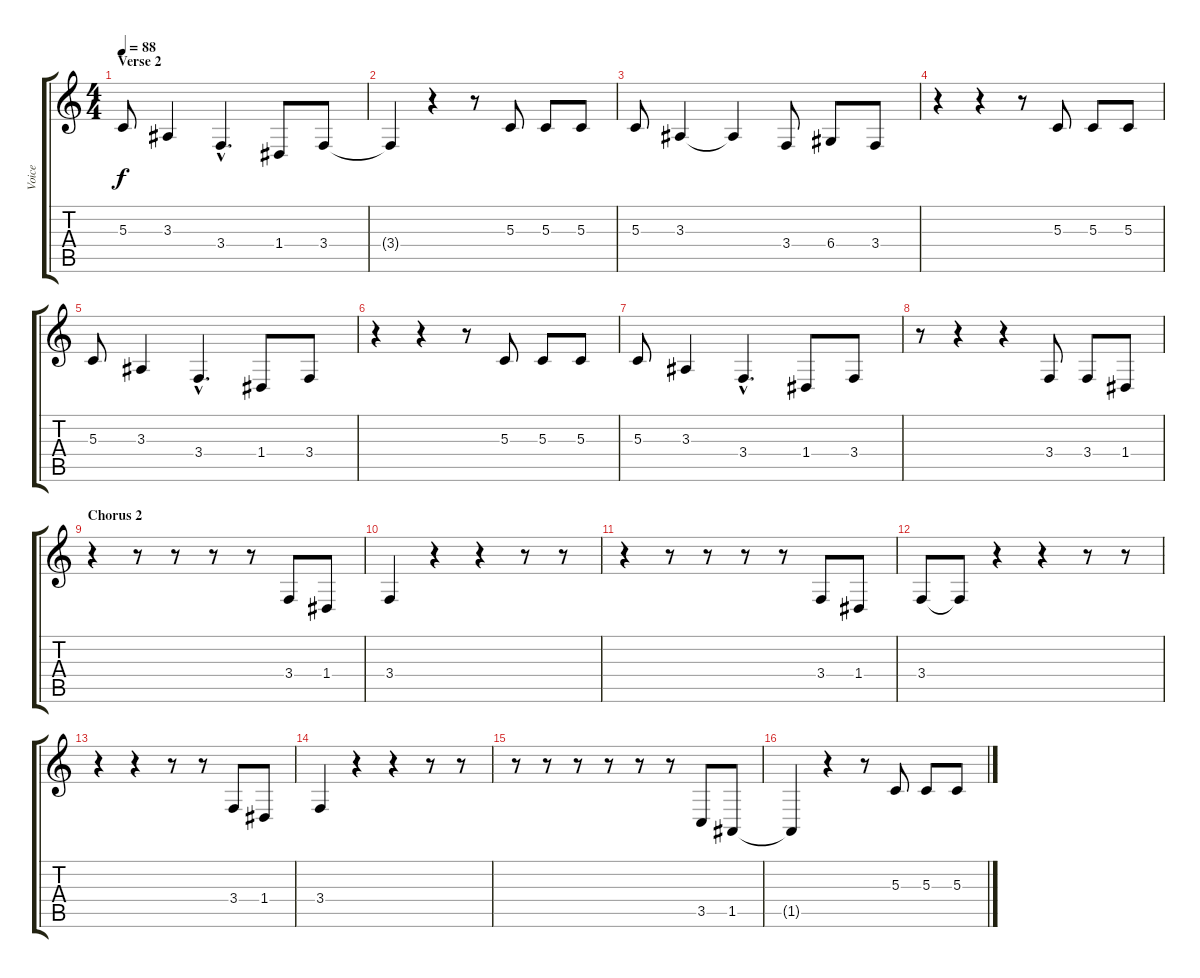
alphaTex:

\track ("Voice" "Voice") {instrument clarinet}
\staff {score tabs}
\tuning (E4 B3 G3 D3 A2 E2) {hide}
\ts (4 4)
\section ("" "Verse 2")
\tempo 88
\clef g2
\ks c
5.3.8{dy f} 3.3.4 3.4{hac}.4{d} 1.4.8 3.4.8 |
3.4{t}.4 r.4 r.8 5.3.8 5.3.8 5.3.8 |
5.3.8 3.3.4 3.3{t}.4 3.4.8 6.4.8 3.4.8 |
r.4 r.4 r.8 5.3.8 5.3.8 5.3.8 |
5.3.8 3.3.4 3.4{hac}.4{d} 1.4.8 3.4.8 |
r.4 r.4 r.8 5.3.8 5.3.8 5.3.8 |
5.3.8 3.3.4 3.4{hac}.4{d} 1.4.8 3.4.8 |
r.8 r.4 r.4 3.4.8 3.4.8 1.4.8 |
\section ("" "Chorus 2")
r.4 r.8 r.8 r.8 r.8 3.4.8 1.4.8 |
3.4.4 r.4 r.4 r.8 r.8 |
r.4 r.8 r.8 r.8 r.8 3.4.8 1.4.8 |
3.4.8 3.4{t}.8 r.4 r.4 r.8 r.8 |
r.4 r.4 r.8 r.8 3.4.8 1.4.8 |
3.4.4 r.4 r.4 r.8 r.8 |
r.8 r.8 r.8 r.8 r.8 r.8 3.5.8 1.5.8 |
1.5{t}.4 r.4 r.8 5.3.8 5.3.8 5.3.8
